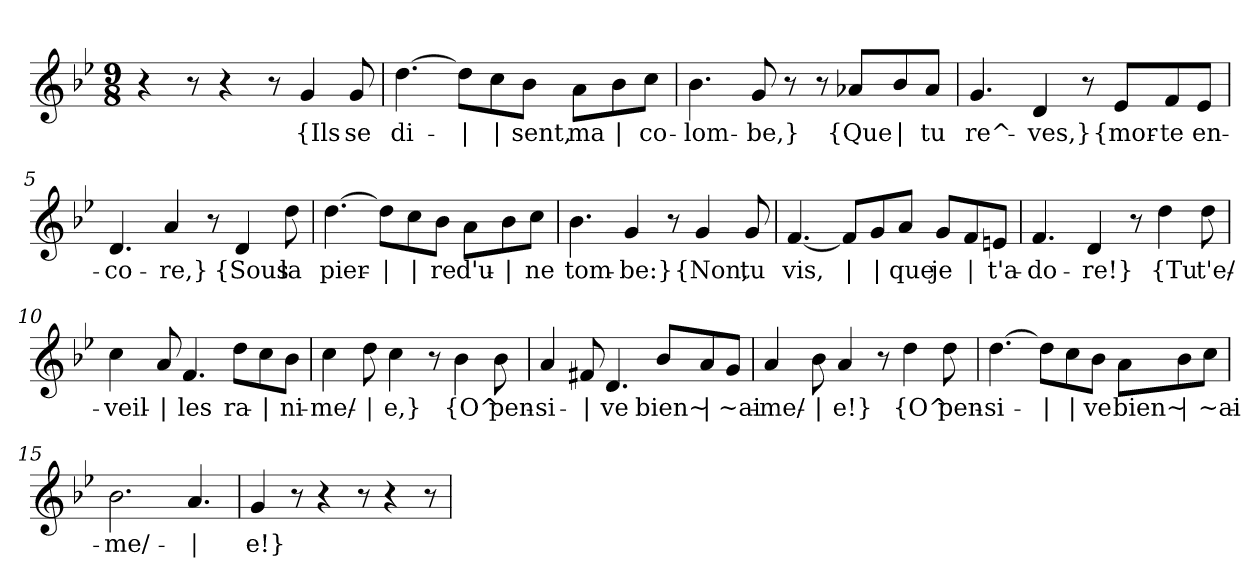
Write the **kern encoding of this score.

**kern	**text
*part1	*part1
*staff1	*staff1
*clefG2	*
*k[b-e-]	*
*M9/8	*
=1	=1
4r	.
8r	.
4r	.
8r	.
!	!LO:LY:b
4g/	{Ils
!	!LO:LY:b
8g/	se
=2	=2
!	!LO:LY:b
[4.dd\	di-
!	!LO:LY:b
8dd\L]	|
!	!LO:LY:b
8cc\	|
!	!LO:LY:b
8b-\J	-sent,
!	!LO:LY:b
8a\L	ma
!	!LO:LY:b
8b-\	|
!	!LO:LY:b
8cc\J	co-
=3	=3
!	!LO:LY:b
4.b-\	-lom-
!	!LO:LY:b
8g/	-be,}
8r	.
8r	.
!	!LO:LY:b
8a-X/L	{Que
!	!LO:LY:b
8b-/	|
!	!LO:LY:b
8a-/J	tu
=4	=4
!	!LO:LY:b
4.g/	re^-
!	!LO:LY:b
4d/	-ves,}
8r	.
!	!LO:LY:b
8e-/L	{mor-
!	!LO:LY:b
8f/	-te
!	!LO:LY:b
8e-/J	en-
!!LO:LB:g=z
=5	=5
!	!LO:LY:b
4.d/	-co-
!	!LO:LY:b
4a/	-re,}
8r	.
!	!LO:LY:b
4d/	{Sous
!	!LO:LY:b
8dd\	la
=6	=6
!	!LO:LY:b
[4.dd\	pier-
!	!LO:LY:b
8dd\L]	|
!	!LO:LY:b
8cc\	|
!	!LO:LY:b
8b-\J	-re
!	!LO:LY:b
8a\L	d'u-
!	!LO:LY:b
8b-\	|
!	!LO:LY:b
8cc\J	-ne
=7	=7
!	!LO:LY:b
4.b-\	tom-
!	!LO:LY:b
4g/	-be:}
8r	.
!	!LO:LY:b
4g/	{Non,
!	!LO:LY:b
8g/	tu
=8	=8
!	!LO:LY:b
[4.f/	vis,
!	!LO:LY:b
8f/L]	|
!	!LO:LY:b
8g/	|
!	!LO:LY:b
8a/J	que
!	!LO:LY:b
8g/L	je
!	!LO:LY:b
8f/	|
!	!LO:LY:b
8en/J	t'a-
!!LO:LB:g=z
=9	=9
!	!LO:LY:b
4.f/	-do-
!	!LO:LY:b
4d/	-re!}
8r	.
!	!LO:LY:b
4dd\	{Tu
!	!LO:LY:b
8dd\	t'e/-
=10	=10
!	!LO:LY:b
4cc\	-veil-
!	!LO:LY:b
8a/	|
!	!LO:LY:b
4.f/	-les
!	!LO:LY:b
8dd\L	ra-
!	!LO:LY:b
8cc\	|
!	!LO:LY:b
8b-\J	-ni-
=11	=11
!	!LO:LY:b
4cc\	-me/-
!	!LO:LY:b
8dd\	|
!	!LO:LY:b
4cc\	-e,}
8r	.
!	!LO:LY:b
4b-\	{O^
!	!LO:LY:b
8b-\	pen-
=12	=12
!	!LO:LY:b
4a/	-si-
!	!LO:LY:b
8f#X/	|
!	!LO:LY:b
4.d/	-ve
!	!LO:LY:b
8b-/L	bien~
!	!LO:LY:b
8a/	|
!	!LO:LY:b
8g/J	~ai-
!!LO:LB:g=z
=13	=13
!	!LO:LY:b
4a/	-me/-
!	!LO:LY:b
8b-\	|
!	!LO:LY:b
4a/	-e!}
8r	.
!	!LO:LY:b
4dd\	{O^
!	!LO:LY:b
8dd\	pen-
=14	=14
!	!LO:LY:b
[4.dd\	-si-
!	!LO:LY:b
8dd\L]	|
!	!LO:LY:b
8cc\	|
!	!LO:LY:b
8b-\J	-ve
!	!LO:LY:b
8a\L	bien~
!	!LO:LY:b
8b-\	|
!	!LO:LY:b
8cc\J	~ai-
=15	=15
!	!LO:LY:b
2.b-\	-me/-
!	!LO:LY:b
4.a/	|
=16	=16
!	!LO:LY:b
4g/	-e!}
8r	.
4r	.
8r	.
4r	.
8r	.
=	=
*-	*-
